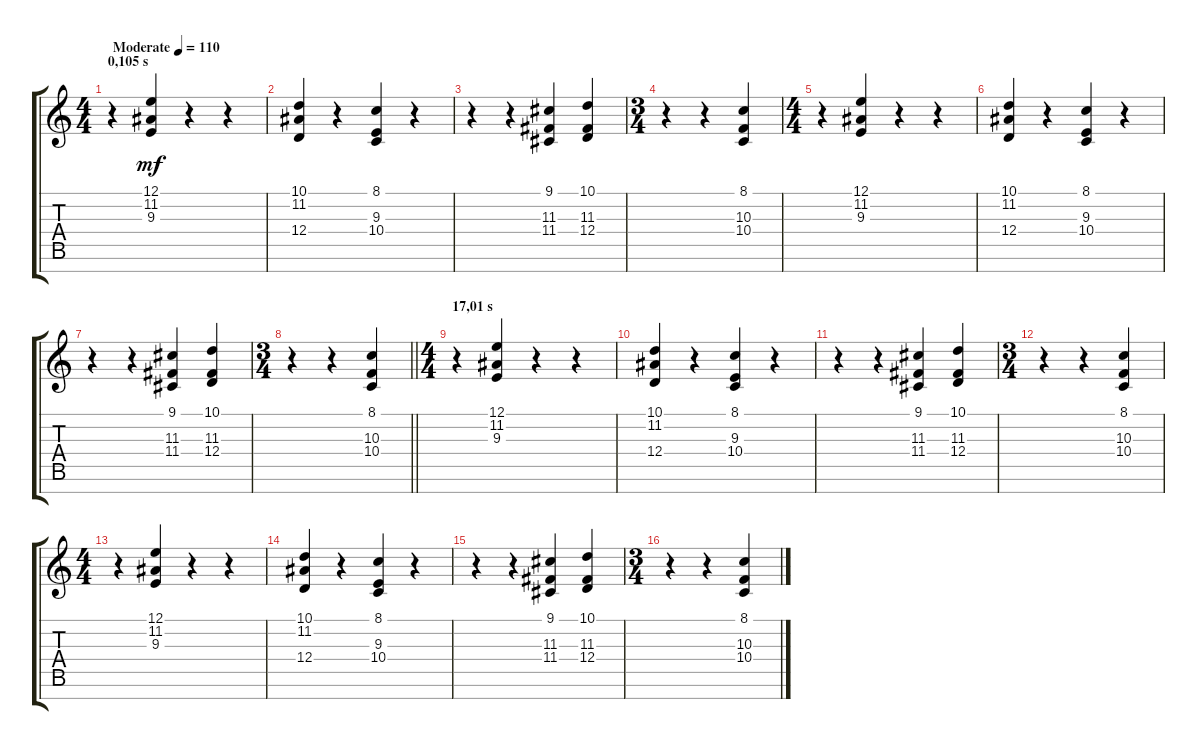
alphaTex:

\track "" {instrument brightacousticpiano}
\staff {score tabs}
\tuning (E4 B3 G3 D3 A2 E2 B1) {hide}
\ts (4 4)
\section ("" "0,105 s")
\tempo (110 "Moderate")
\clef g2
\ks c
r.4{dy mf instrument brightacousticpiano} (12.1 11.2 9.3).4{volume 9} r.4 r.4 |
(10.1 11.2 12.4).4 r.4 (8.1 9.3 10.4).4 r.4 |
r.4 r.4 (9.1 11.3 11.4).4 (10.1 11.3 12.4).4 |
\ts (3 4)
r.4 r.4{volume 7} (8.1 10.3 10.4).4{volume 13} |
\ts (4 4)
r.4 (12.1 11.2 9.3).4{volume 9} r.4 r.4 |
(10.1 11.2 12.4).4 r.4 (8.1 9.3 10.4).4 r.4 |
r.4 r.4 (9.1 11.3 11.4).4 (10.1 11.3 12.4).4 |
\ts (3 4)
\barLineRight lightlight
r.4 r.4{volume 7} (8.1 10.3 10.4).4{volume 13} |
\ts (4 4)
\section ("" "17,01 s")
r.4 (12.1 11.2 9.3).4{volume 8} r.4 r.4 |
(10.1 11.2 12.4).4 r.4 (8.1 9.3 10.4).4 r.4 |
r.4 r.4 (9.1 11.3 11.4).4 (10.1 11.3 12.4).4 |
\ts (3 4)
r.4 r.4{volume 7} (8.1 10.3 10.4).4{volume 13} |
\ts (4 4)
r.4 (12.1 11.2 9.3).4{volume 9} r.4 r.4 |
(10.1 11.2 12.4).4 r.4 (8.1 9.3 10.4).4 r.4 |
r.4 r.4 (9.1 11.3 11.4).4 (10.1 11.3 12.4).4 |
\ts (3 4)
r.4 r.4{volume 7} (8.1 10.3 10.4).4{volume 13}
